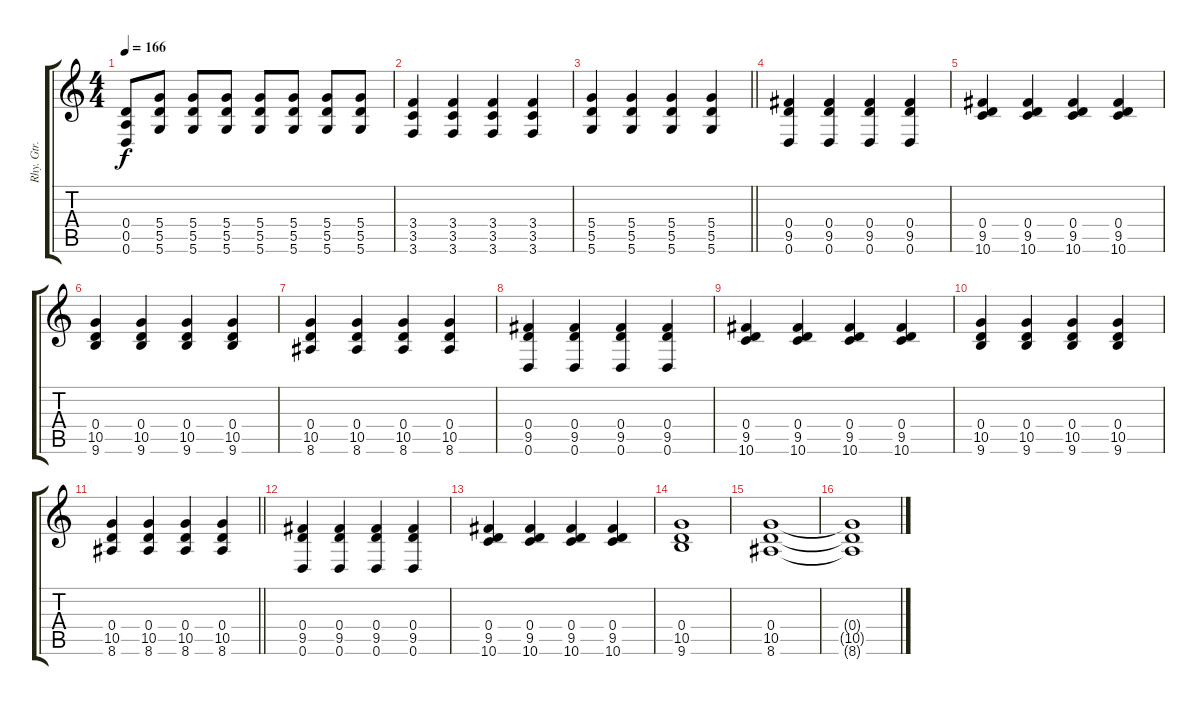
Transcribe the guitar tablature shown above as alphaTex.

\track ("Rhy. Gtr. 2" "Rhy. Gtr. ") {instrument distortionguitar}
\staff {score tabs}
\tuning (E4 B3 G3 D3 A2 D2) {hide}
\ts (4 4)
\tempo 166
\clef g2
\ks c
(0.4 0.5 0.6).8{dy f} (5.4 5.5 5.6).8 (5.4 5.5 5.6).8 (5.4 5.5 5.6).8 (5.4 5.5 5.6).8 (5.4 5.5 5.6).8 (5.4 5.5 5.6).8 (5.4 5.5 5.6).8 |
(3.4 3.5 3.6).4 (3.4 3.5 3.6).4 (3.4 3.5 3.6).4 (3.4 3.5 3.6).4 |
\barLineRight lightlight
(5.4 5.5 5.6).4 (5.4 5.5 5.6).4 (5.4 5.5 5.6).4 (5.4 5.5 5.6).4 |
(0.4 9.5 0.6).4 (0.4 9.5 0.6).4 (0.4 9.5 0.6).4 (0.4 9.5 0.6).4 |
(0.4 9.5 10.6).4 (0.4 9.5 10.6).4 (0.4 9.5 10.6).4 (0.4 9.5 10.6).4 |
(0.4 10.5 9.6).4 (0.4 10.5 9.6).4 (0.4 10.5 9.6).4 (0.4 10.5 9.6).4 |
(0.4 10.5 8.6).4 (0.4 10.5 8.6).4 (0.4 10.5 8.6).4 (0.4 10.5 8.6).4 |
(0.4 9.5 0.6).4 (0.4 9.5 0.6).4 (0.4 9.5 0.6).4 (0.4 9.5 0.6).4 |
(0.4 9.5 10.6).4 (0.4 9.5 10.6).4 (0.4 9.5 10.6).4 (0.4 9.5 10.6).4 |
(0.4 10.5 9.6).4 (0.4 10.5 9.6).4 (0.4 10.5 9.6).4 (0.4 10.5 9.6).4 |
\barLineRight lightlight
(0.4 10.5 8.6).4 (0.4 10.5 8.6).4 (0.4 10.5 8.6).4 (0.4 10.5 8.6).4 |
(0.4 9.5 0.6).4 (0.4 9.5 0.6).4 (0.4 9.5 0.6).4 (0.4 9.5 0.6).4 |
(0.4 9.5 10.6).4 (0.4 9.5 10.6).4 (0.4 9.5 10.6).4 (0.4 9.5 10.6).4 |
(0.4 10.5 9.6).1 |
(0.4 10.5 8.6).1 |
(0.4{t} 10.5{t} 8.6{t}).1
